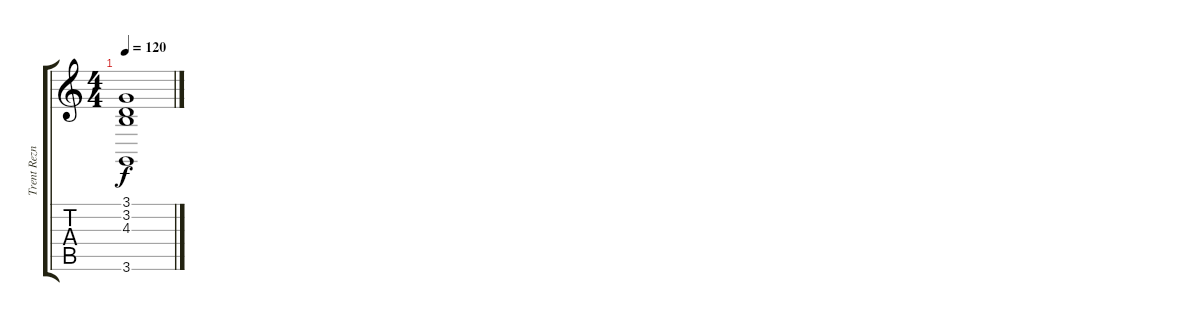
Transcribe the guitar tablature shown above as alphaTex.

\track ("Trent Reznor" "Trent Rezn") {instrument brightacousticpiano}
\staff {score tabs}
\tuning (E4 B3 G3 D3 A2 E2) {hide}
\ts (4 4)
\tempo 120
\clef g2
\ks c
(3.1{t} 3.2{t} 4.3{t} 3.6{t}).1{dy f}
